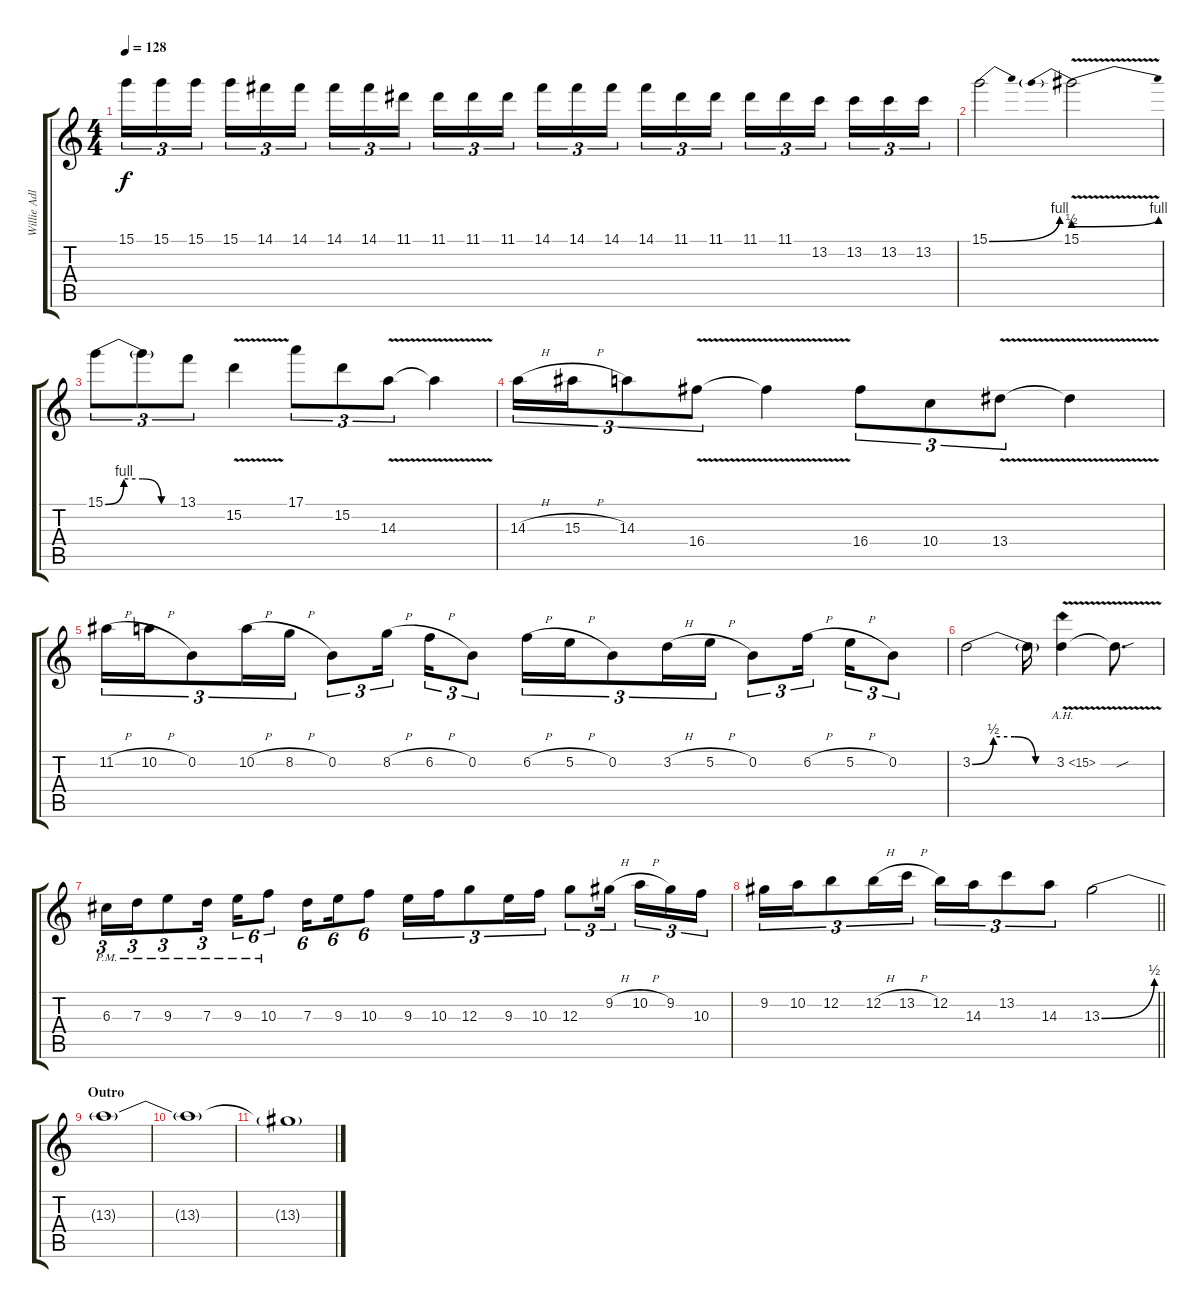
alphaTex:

\track ("Willie Adler - Lead" "Willie Adl") {instrument distortionguitar}
\staff {score tabs}
\tuning (E4 B3 G3 D3 A2 D2) {hide}
\ts (4 4)
\tempo 128
\clef g2
\ks c
15.1.16{tu (3 2) dy f} 15.1.16{tu (3 2)} 15.1.16{tu (3 2) beam splitsecondary} 15.1.16{tu (3 2)} 14.1.16{tu (3 2)} 14.1.16{tu (3 2)} 14.1.16{tu (3 2)} 14.1.16{tu (3 2)} 11.1.16{tu (3 2) beam splitsecondary} 11.1.16{tu (3 2)} 11.1.16{tu (3 2)} 11.1.16{tu (3 2)} 14.1.16{tu (3 2)} 14.1.16{tu (3 2)} 14.1.16{tu (3 2) beam splitsecondary} 14.1.16{tu (3 2)} 11.1.16{tu (3 2)} 11.1.16{tu (3 2)} 11.1.16{tu (3 2)} 11.1.16{tu (3 2)} 13.2.16{tu (3 2) beam splitsecondary} 13.2.16{tu (3 2)} 13.2.16{tu (3 2)} 13.2.16{tu (3 2)} |
15.1{be (bend 0 0 60 4)}.2 15.1{be (prebendbend 0 2 60 4) v}.2 |
15.1{be (custom 0 0 15 4 30 4 45 0 60 0)}.8{tu (3 2)} 15.1{t}.8{tu (3 2)} 13.1.8{tu (3 2)} 15.2{v}.4 17.1.8{tu (3 2)} 15.2.8{tu (3 2)} 14.3{v}.8{tu (3 2)} 14.3{t}.4 |
14.3{h}.16{tu (3 2)} 15.3{h}.16{tu (3 2)} 14.3.8{tu (3 2)} 16.4{v}.8{tu (3 2)} 16.4{t}.4 16.4.8{tu (3 2)} 10.4.8{tu (3 2)} 13.4{v}.8{tu (3 2)} 13.4{t}.4 |
11.2{h}.16{tu (3 2)} 10.2{h}.16{tu (3 2)} 0.2.8{tu (3 2)} 10.2{h}.16{tu (3 2)} 8.2{h}.16{tu (3 2)} 0.2.8{tu (3 2)} 8.2{h}.16{tu (3 2) beam splitsecondary} 6.2{h}.16{tu (3 2)} 0.2.8{tu (3 2)} 6.2{h}.16{tu (3 2)} 5.2{h}.16{tu (3 2)} 0.2.8{tu (3 2)} 3.2{h}.16{tu (3 2)} 5.2{h}.16{tu (3 2)} 0.2.8{tu (3 2)} 6.2{h}.16{tu (3 2) beam splitsecondary} 5.2{h}.16{tu (3 2)} 0.2.8{tu (3 2)} |
3.2{be (custom 0 0 15 2 30 2 45 0 60 0)}.2 3.2{t}.16 3.2{ah 12 v}.4 3.2{sou t}.8{d} |
6.3{pm}.16{tu (3 2)} 7.3{pm}.16{tu (3 2)} 9.3{pm}.8{tu (3 2)} 7.3{pm}.16{tu (3 2)} 9.3{pm}.16{tu (6 4)} 10.3{pm}.8{tu (6 4)} 7.3.16{tu (6 4) beam splitsecondary} 9.3.16{tu (6 4)} 10.3.8{tu (6 4)} 9.3.16{tu (3 2)} 10.3.16{tu (3 2)} 12.3.8{tu (3 2)} 9.3.16{tu (3 2)} 10.3.16{tu (3 2)} 12.3.8{tu (3 2)} 9.2{h}.16{tu (3 2) beam splitsecondary} 10.2{h}.16{tu (3 2)} 9.2.16{tu (3 2)} 10.3.16{tu (3 2)} |
\barLineRight lightlight
9.2.16{tu (3 2)} 10.2.16{tu (3 2)} 12.2.8{tu (3 2)} 12.2{h}.16{tu (3 2)} 13.2{h}.16{tu (3 2)} 12.2.16{tu (3 2)} 14.3.16{tu (3 2)} 13.2.8{tu (3 2)} 14.3.8{tu (3 2)} 13.3{be (bend 0 0 60 2)}.2 |
\section ("" "Outro")
13.3{t}.1{volume 0} |
13.3{t}.1 |
13.3{t}.1
